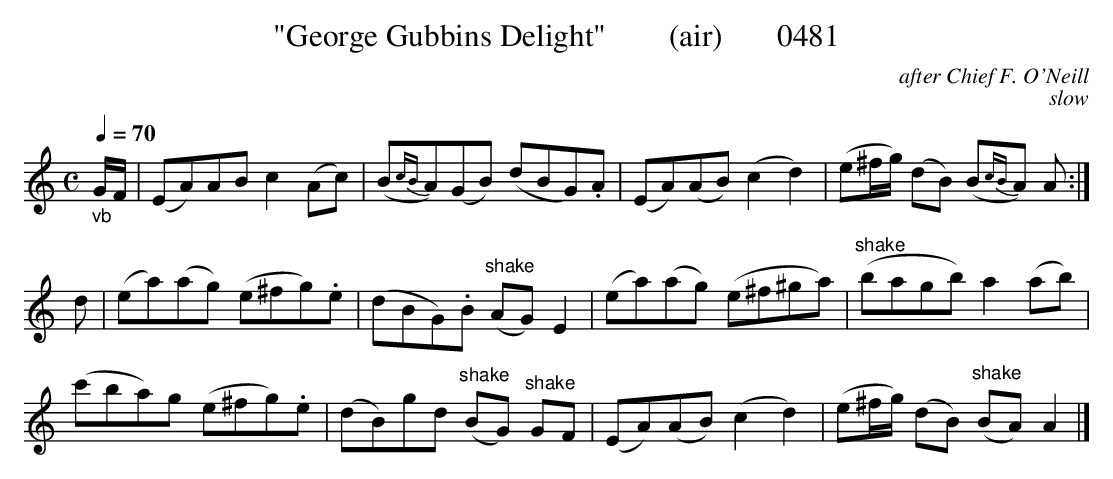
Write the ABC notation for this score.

X:1
T:"George Gubbins Delight"        (air)       0481
C:after Chief F. O'Neill
C:slow
Q:1/4=70
M:C
L:1/8
K:C
"_vb"G/2F/2|(EA)AB c2(Ac)|(B{cB}A)(GB) (dBG).A|(EA)(AB) (c2d2)|(e^f/2g/2) (dB) (B{cB}A) A:|
d|(ea)(ag) (e^fg).e|(dBG).B "^shake"(AG) E2|(ea)(ag) (e^f^ga)|"^shake"(bagb) a2(ab)|
(c'ba)g (e^fg).e|(dB)gd "^shake"(BG) "^shake"GF|(EA)(AB) (c2d2)|(e^f/2g/2) (dB) "^shake"(BA) A2|]
